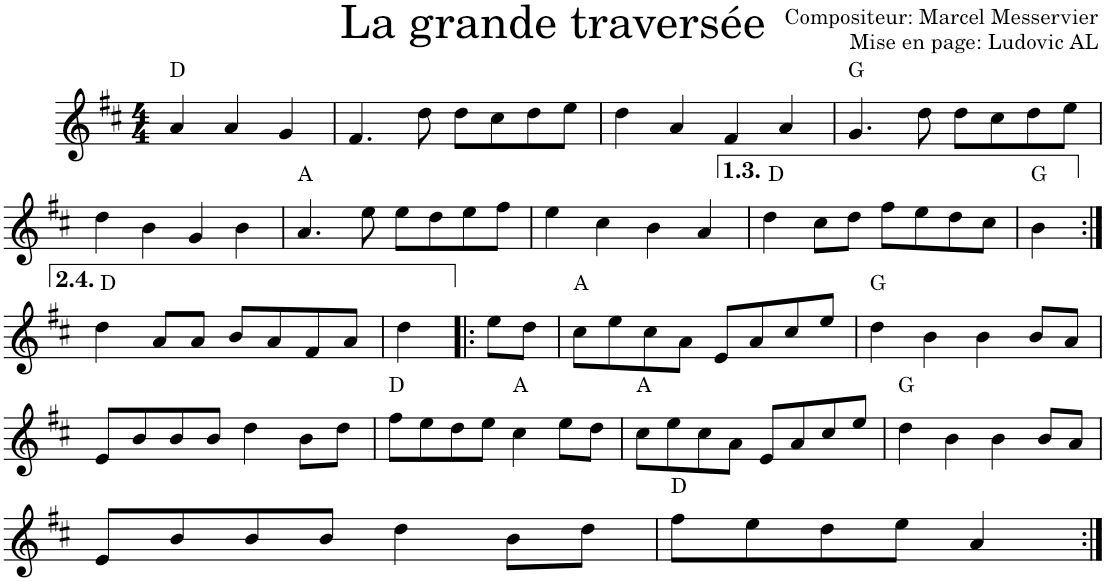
**kern	**harte
*part1	*part1
*staff1	*
*I"Voice	*
*I'V	*
*clefG2	*
*k[f#c#]	*
*M4/4	*
=1	=1
4a/	D:maj
4a/	.
4g/	.
=2	=2
4.f#/	.
8dd\	.
8dd\L	.
8cc#\	.
8dd\	.
8ee\J	.
=3	=3
4dd\	.
4a/	.
4f#/	.
4a/	.
=4	=4
4.g/	G:maj
8dd\	.
8dd\L	.
8cc#\	.
8dd\	.
8ee\J	.
!!LO:LB:g=z
=5	=5
4dd\	.
4b\	.
4g/	.
4b\	.
=6	=6
4.a/	A:maj
8ee\	.
8ee\L	.
8dd\	.
8ee\	.
8ff#\J	.
=7	=7
4ee\	.
4cc#\	.
4b\	.
4a/	.
=8	=8
4dd\	D:maj
8cc#\L	.
8dd\J	.
8ff#\L	.
8ee\	.
8dd\	.
8cc#\J	.
=9	=9
4b\	G:maj
!!LO:LB:g=z
=10:|!	=10:|!
4dd\	D:maj
8a/L	.
8a/J	.
8b/L	.
8a/	.
8f#/	.
8a/J	.
=11	=11
4dd\	.
=12!|:	=12!|:
8ee\L	.
8dd\J	.
=13	=13
8cc#\L	A:maj
8ee\	.
8cc#\	.
8a\J	.
8e/L	.
8a/	.
8cc#/	.
8ee/J	.
=14	=14
4dd\	G:maj
4b\	.
4b\	.
8b/L	.
8a/J	.
!!LO:LB:g=z
=15	=15
8e/L	.
8b/	.
8b/	.
8b/J	.
4dd\	.
8b\L	.
8dd\J	.
=16	=16
8ff#\L	D:maj
8ee\	.
8dd\	.
8ee\J	.
4cc#\	A:maj
8ee\L	.
8dd\J	.
=17	=17
8cc#\L	A:maj
8ee\	.
8cc#\	.
8a\J	.
8e/L	.
8a/	.
8cc#/	.
8ee/J	.
=18	=18
4dd\	G:maj
4b\	.
4b\	.
8b/L	.
8a/J	.
!!LO:LB:g=z
=19	=19
8e/L	.
8b/	.
8b/	.
8b/J	.
4dd\	.
8b\L	.
8dd\J	.
=20	=20
8ff#\L	D:maj
8ee\	.
8dd\	.
8ee\J	.
4a/	.
=:|!	=:|!
*-	*-
